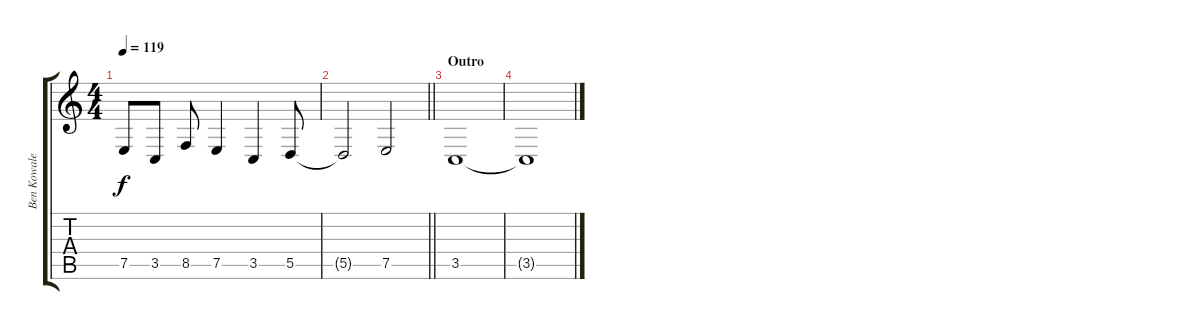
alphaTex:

\track ("Ben Kowalewicz (Lead Vocals)" "Ben Kowale") {instrument violin}
\staff {score tabs}
\tuning (E4 B3 G3 D3 A2 D2) {hide}
\ts (4 4)
\tempo 119
\clef g2
\ks c
7.5.8{dy f} 3.5.8 8.5.8 7.5.4 3.5.4 5.5.8 |
\barLineRight lightlight
5.5{t}.2 7.5.2 |
\section ("" "Outro")
3.5.1{volume 12} |
3.5{t}.1
